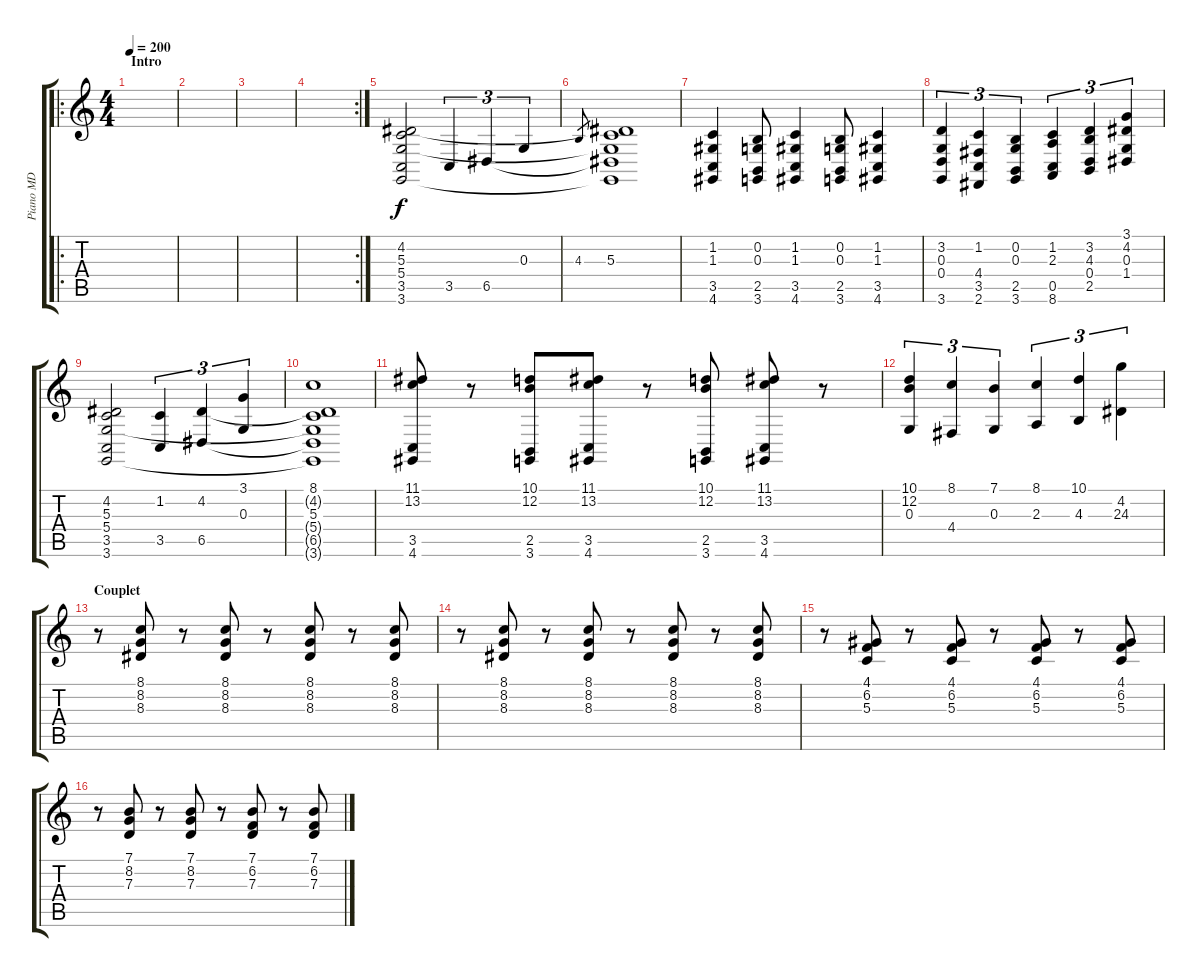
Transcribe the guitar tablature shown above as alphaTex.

\track ("Piano MD" "Piano MD") {instrument acousticgrandpiano}
\staff {score tabs}
\tuning (E4 B3 G3 D3 A2 E2) {hide}
\ro
\ts (4 4)
\section ("" "Intro")
\tempo 200
\clef g2
\ks c
|
|
|
\rc 2
|
(4.2 5.3 5.4 3.5 3.6).2 3.5.4{tu (3 2)} 6.5.4{tu (3 2)} 0.3.4{tu (3 2)} |
4.3.8{gr} (4.2{t} 5.3 5.4{t} 6.5{t} 3.6{t}).1 |
(1.2 1.3 3.5 4.6).4 (0.2 0.3 2.5 3.6).8 (1.2 1.3 3.5 4.6).4 (0.2 0.3 2.5 3.6).8 (1.2 1.3 3.5 4.6).4 |
(3.2 0.3 0.4 3.6).4{tu (3 2)} (1.2 4.4 3.5 2.6).4{tu (3 2)} (0.2 0.3 2.5 3.6).4{tu (3 2)} (1.2 2.3 0.5 8.6).4{tu (3 2)} (3.2 4.3 0.4 2.5).4{tu (3 2)} (3.1 4.2 0.3 1.4).4{tu (3 2)} |
(4.2 5.3 5.4 3.5 3.6).2 (1.2 3.5).4{tu (3 2)} (4.2 6.5).4{tu (3 2)} (3.1 0.3).4{tu (3 2)} |
(8.1 4.2{t} 5.3 5.4{t} 6.5{t} 3.6{t}).1 |
(11.1 13.2 3.5 4.6).8 r.8 (10.1 12.2 2.5 3.6).8 (11.1 13.2 3.5 4.6).8 r.8 (10.1 12.2 2.5 3.6).8 (11.1 13.2 3.5 4.6).8 r.8 |
(10.1 12.2 0.3).4{tu (3 2)} (8.1 4.4).4{tu (3 2)} (7.1 0.3).4{tu (3 2)} (8.1 2.3).4{tu (3 2)} (10.1 4.3).4{tu (3 2)} (4.2 24.3).4{tu (3 2)} |
\section ("" "Couplet")
r.8{volume 10} (8.1 8.2 8.3).8 r.8 (8.1 8.2 8.3).8 r.8 (8.1 8.2 8.3).8 r.8 (8.1 8.2 8.3).8 |
r.8 (8.1 8.2 8.3).8 r.8 (8.1 8.2 8.3).8 r.8 (8.1 8.2 8.3).8 r.8 (8.1 8.2 8.3).8 |
r.8 (4.1 6.2 5.3).8 r.8 (4.1 6.2 5.3).8 r.8 (4.1 6.2 5.3).8 r.8 (4.1 6.2 5.3).8 |
r.8 (7.1 8.2 7.3).8 r.8 (7.1 8.2 7.3).8 r.8 (7.1 6.2 7.3).8 r.8 (7.1 6.2 7.3).8
